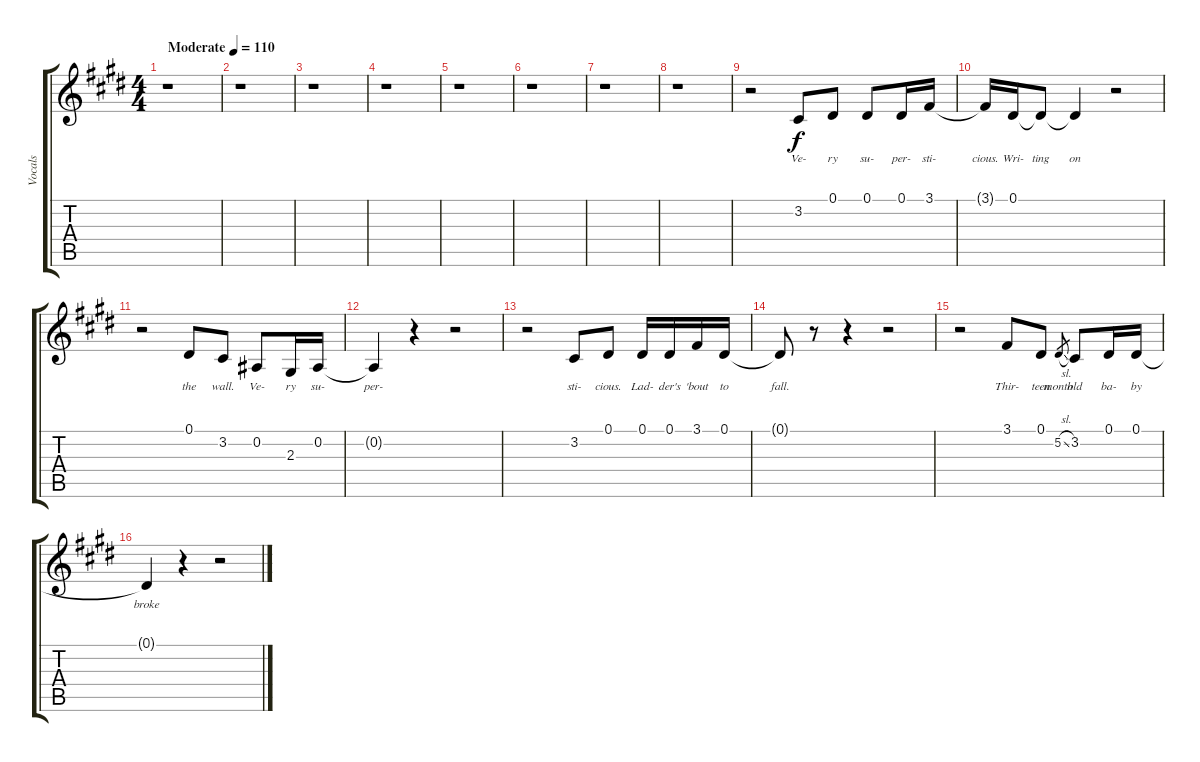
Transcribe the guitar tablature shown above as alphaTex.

\track ("Vocals" "Vocals") {instrument frenchhorn}
\staff {score tabs}
\tuning (Eb4 Bb3 Gb3 Db3 Ab2 Eb2) {hide}
\ts (4 4)
\tempo (110 "Moderate")
\clef g2
\ks e
r.1{dy f instrument frenchhorn} |
r.1 |
r.1 |
r.1 |
r.1 |
r.1 |
r.1 |
r.1 |
r.2 3.2.8{lyrics (0 "Ve-") lyrics (1 "") lyrics (2 "") lyrics (3 "") lyrics (4 "")} 0.1.8{lyrics (0 "ry") lyrics (1 "") lyrics (2 "") lyrics (3 "") lyrics (4 "")} 0.1.8{lyrics (0 "su-") lyrics (1 "") lyrics (2 "") lyrics (3 "") lyrics (4 "")} 0.1.16{lyrics (0 "per-") lyrics (1 "") lyrics (2 "") lyrics (3 "") lyrics (4 "")} 3.1.16{lyrics (0 "sti-") lyrics (1 "") lyrics (2 "") lyrics (3 "") lyrics (4 "")} |
3.1{t}.16{lyrics (0 "cious.") lyrics (1 "") lyrics (2 "") lyrics (3 "") lyrics (4 "")} 0.1.16{lyrics (0 "Wri-") lyrics (1 "") lyrics (2 "") lyrics (3 "") lyrics (4 "")} 0.1{t}.8{lyrics (0 "ting") lyrics (1 "") lyrics (2 "") lyrics (3 "") lyrics (4 "")} 0.1{t}.4{lyrics (0 "on") lyrics (1 "") lyrics (2 "") lyrics (3 "") lyrics (4 "")} r.2 |
r.2 0.1.8{lyrics (0 "the") lyrics (1 "") lyrics (2 "") lyrics (3 "") lyrics (4 "")} 3.2.8{lyrics (0 "wall.") lyrics (1 "") lyrics (2 "") lyrics (3 "") lyrics (4 "")} 0.2.8{lyrics (0 "Ve-") lyrics (1 "") lyrics (2 "") lyrics (3 "") lyrics (4 "")} 2.3.16{lyrics (0 "ry") lyrics (1 "") lyrics (2 "") lyrics (3 "") lyrics (4 "")} 0.2.16{lyrics (0 "su-") lyrics (1 "") lyrics (2 "") lyrics (3 "") lyrics (4 "")} |
0.2{t}.4{lyrics (0 "per-") lyrics (1 "") lyrics (2 "") lyrics (3 "") lyrics (4 "")} r.4 r.2 |
r.2 3.2.8{lyrics (0 "sti-") lyrics (1 "") lyrics (2 "") lyrics (3 "") lyrics (4 "")} 0.1.8{lyrics (0 "cious.") lyrics (1 "") lyrics (2 "") lyrics (3 "") lyrics (4 "")} 0.1.16{lyrics (0 "Lad-") lyrics (1 "") lyrics (2 "") lyrics (3 "") lyrics (4 "")} 0.1.16{lyrics (0 "der's") lyrics (1 "") lyrics (2 "") lyrics (3 "") lyrics (4 "")} 3.1.16{lyrics (0 "'bout") lyrics (1 "") lyrics (2 "") lyrics (3 "") lyrics (4 "")} 0.1.16{lyrics (0 "to") lyrics (1 "") lyrics (2 "") lyrics (3 "") lyrics (4 "")} |
0.1{t}.8{lyrics (0 "fall.") lyrics (1 "") lyrics (2 "") lyrics (3 "") lyrics (4 "")} r.8 r.4 r.2 |
r.2 3.1.8{lyrics (0 "Thir-") lyrics (1 "") lyrics (2 "") lyrics (3 "") lyrics (4 "")} 0.1.8{lyrics (0 "teen") lyrics (1 "") lyrics (2 "") lyrics (3 "") lyrics (4 "")} 5.2{sl}.8{lyrics (0 "month") lyrics (1 "") lyrics (2 "") lyrics (3 "") lyrics (4 "") gr} 3.2.8{lyrics (0 "old") lyrics (1 "") lyrics (2 "") lyrics (3 "") lyrics (4 "")} 0.1.16{lyrics (0 "ba-") lyrics (1 "") lyrics (2 "") lyrics (3 "") lyrics (4 "")} 0.1.16{lyrics (0 "by") lyrics (1 "") lyrics (2 "") lyrics (3 "") lyrics (4 "")} |
0.1{t}.4{lyrics (0 "broke") lyrics (1 "") lyrics (2 "") lyrics (3 "") lyrics (4 "")} r.4 r.2
